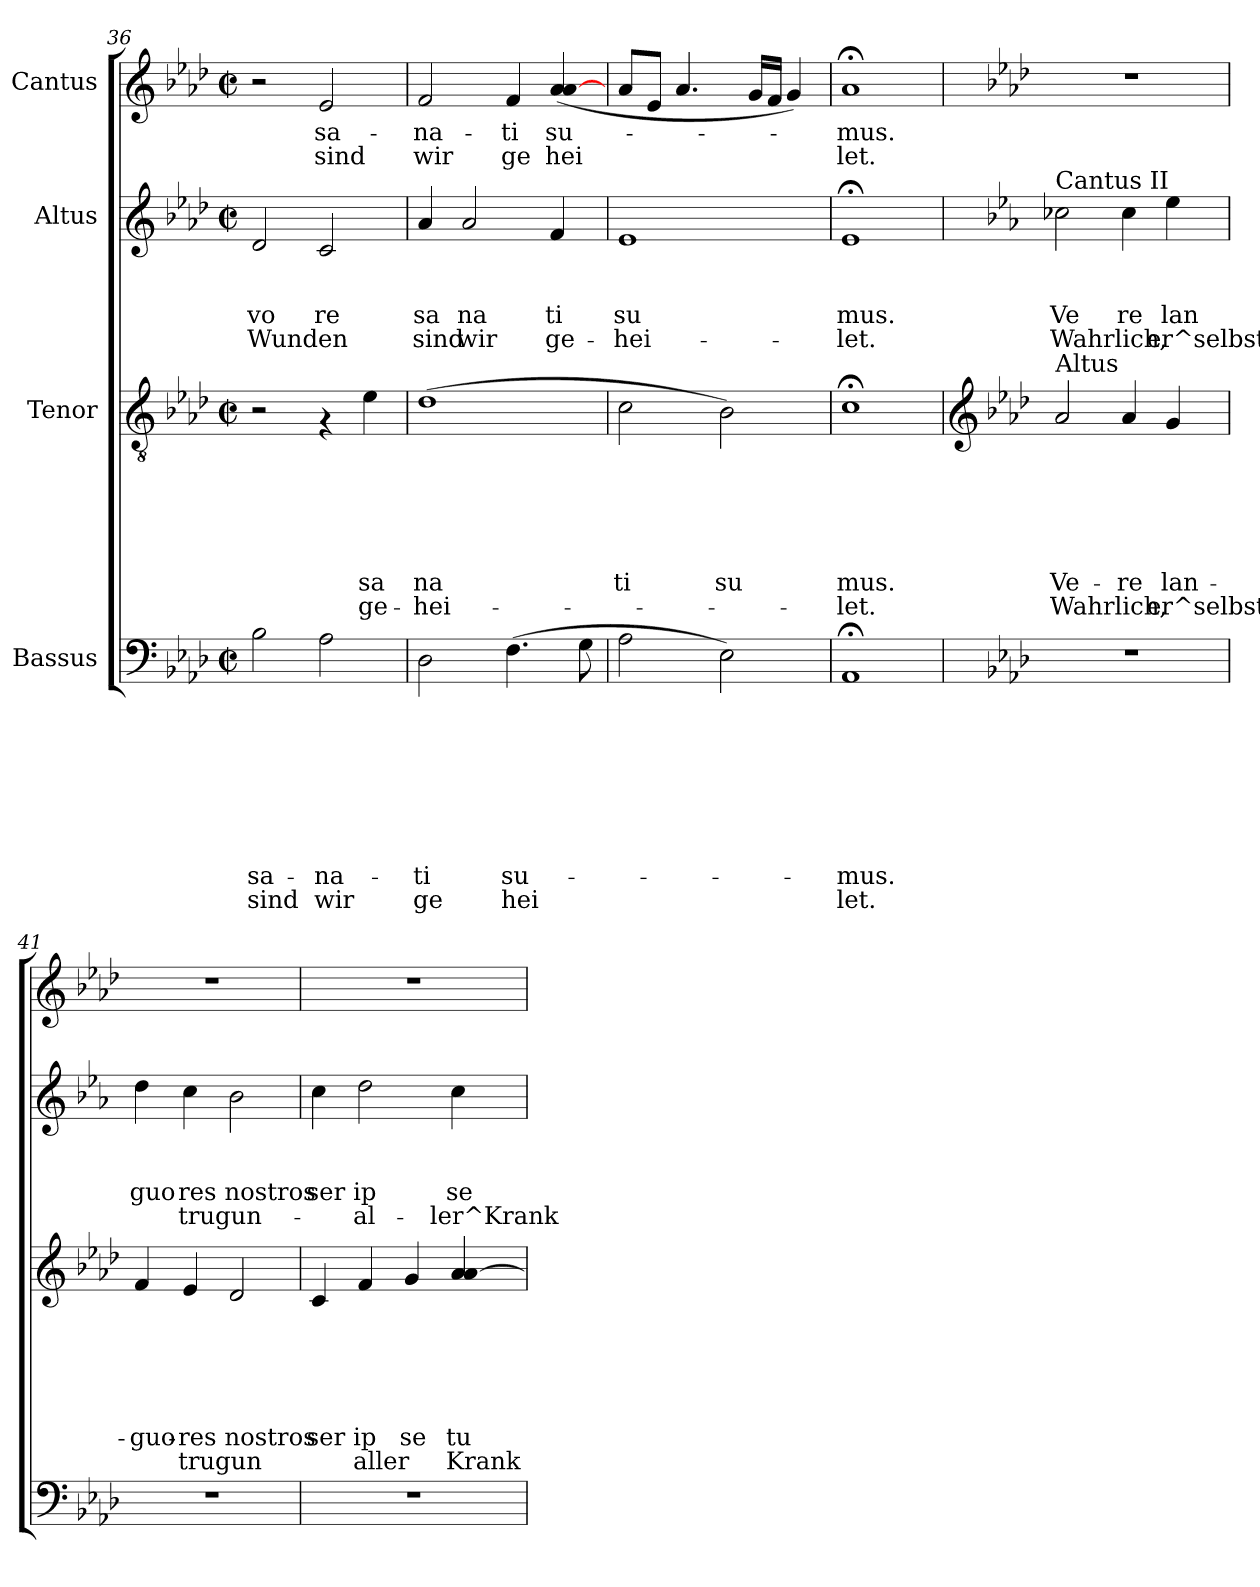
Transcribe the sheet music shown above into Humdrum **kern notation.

**kern	**text	**text	**text	**text	**text	**text	**text	**text	**text	**kern	**text	**text	**text	**text	**text	**text	**text	**kern	**text	**text	**text	**text	**kern	**text	**text
*part4	*part4	*part4	*part4	*part4	*part4	*part4	*part4	*part4	*part4	*part3	*part3	*part3	*part3	*part3	*part3	*part3	*part3	*part2	*part2	*part2	*part2	*part2	*part1	*part1	*part1
*staff4	*staff4	*staff4	*staff4	*staff4	*staff4	*staff4	*staff4	*staff4	*staff4	*staff3	*staff3	*staff3	*staff3	*staff3	*staff3	*staff3	*staff3	*staff2	*staff2	*staff2	*staff2	*staff2	*staff1	*staff1	*staff1
*I"Bassus	*	*	*	*	*	*	*	*	*	*I"Tenor	*	*	*	*	*	*	*	*I"Altus	*	*	*	*	*I"Cantus	*	*
*clefF4	*	*	*	*	*	*	*	*	*	*clefGv2	*	*	*	*	*	*	*	*clefG2	*	*	*	*	*clefG2	*	*
*k[b-e-a-d-]	*	*	*	*	*	*	*	*	*	*k[b-e-a-d-]	*	*	*	*	*	*	*	*k[b-e-a-d-]	*	*	*	*	*k[b-e-a-d-]	*	*
*A-:	*	*	*	*	*	*	*	*	*	*A-:	*	*	*	*	*	*	*	*A-:	*	*	*	*	*A-:	*	*
*M2/2	*	*	*	*	*	*	*	*	*	*M2/2	*	*	*	*	*	*	*	*M2/2	*	*	*	*	*M2/2	*	*
*met(c|)	*	*	*	*	*	*	*	*	*	*met(c|)	*	*	*	*	*	*	*	*met(c|)	*	*	*	*	*met(c|)	*	*
=36	=36	=36	=36	=36	=36	=36	=36	=36	=36	=36	=36	=36	=36	=36	=36	=36	=36	=36	=36	=36	=36	=36	=36	=36	=36
!	!	!	!	!	!	!	!	!LO:LY:b:rj	!LO:LY:b:rj	!	!	!	!	!	!	!	!	!	!	!	!LO:LY:b:rj	!LO:LY:b:rj	!	!	!
2B-\	.	.	.	.	.	.	.	sa-	sind	2r	.	.	.	.	.	.	.	2d-/	.	.	vo	Wunden	2r	.	.
!	!	!	!	!	!	!	!	!LO:LY:b:rj	!LO:LY:b:rj	!	!	!	!	!	!	!	!	!	!	!	!LO:LY:b:rj	!	!	!LO:LY:b:rj	!LO:LY:b:rj
2A-\	.	.	.	.	.	.	.	-na-	wir	4rF	.	.	.	.	.	.	.	2c/	.	.	re	.	2e-/	sa-	sind
!	!	!	!	!	!	!	!	!	!	!	!	!	!	!	!	!LO:LY:b:rj	!LO:LY:b:rj	!	!	!	!	!	!	!	!
.	.	.	.	.	.	.	.	.	.	4e-\	.	.	.	.	.	sa	ge-	.	.	.	.	.	.	.	.
=37	=37	=37	=37	=37	=37	=37	=37	=37	=37	=37	=37	=37	=37	=37	=37	=37	=37	=37	=37	=37	=37	=37	=37	=37	=37
!	!	!	!	!	!	!	!	!LO:LY:b:rj	!LO:LY:b:rj	!	!	!	!	!	!	!LO:LY:b:rj	!LO:LY:b:rj	!	!	!	!LO:LY:b:rj	!LO:LY:b:rj	!	!LO:LY:b:rj	!LO:LY:b:rj
2D-\	.	.	.	.	.	.	.	-ti	ge	(>1d-i	.	.	.	.	.	na	-hei-	4a-/	.	.	sa	sind	2f/	-na-	wir
!	!	!	!	!	!	!	!	!	!	!	!	!	!	!	!	!	!	!	!	!	!LO:LY:b:rj	!LO:LY:b:rj	!	!	!
.	.	.	.	.	.	.	.	.	.	.	.	.	.	.	.	.	.	2a-/	.	.	na	wir	.	.	.
!	!	!	!	!	!	!	!	!LO:LY:b:rj	!LO:LY:b:rj	!	!	!	!	!	!	!	!	!	!	!	!	!	!	!LO:LY:b:rj	!LO:LY:b:rj
(>4.F\	.	.	.	.	.	.	.	su-	hei	.	.	.	.	.	.	.	.	.	.	.	.	.	4f/	-ti	ge
!	!	!	!	!	!	!	!	!	!	!	!	!	!	!	!	!	!	!	!	!	!LO:LY:b:rj	!LO:LY:b:rj	!	!LO:LY:b:rj	!LO:LY:b:rj
.	.	.	.	.	.	.	.	.	.	.	.	.	.	.	.	.	.	4f/	.	.	ti	ge-	(<4a-/ [<4a-/	su-	hei
8G\	.	.	.	.	.	.	.	.	.	.	.	.	.	.	.	.	.	.	.	.	.	.	.	.	.
=38	=38	=38	=38	=38	=38	=38	=38	=38	=38	=38	=38	=38	=38	=38	=38	=38	=38	=38	=38	=38	=38	=38	=38	=38	=38
!	!	!	!	!	!	!	!	!	!	!	!	!	!	!	!	!LO:LY:b:rj	!	!	!	!	!LO:LY:b:rj	!LO:LY:b:rj	!	!	!
2A-\	.	.	.	.	.	.	.	.	.	2c\	.	.	.	.	.	ti	.	1e-	.	.	su	-hei-	8a-/L	.	.
.	.	.	.	.	.	.	.	.	.	.	.	.	.	.	.	.	.	.	.	.	.	.	8e-/J	.	.
.	.	.	.	.	.	.	.	.	.	.	.	.	.	.	.	.	.	.	.	.	.	.	4.a-/	.	.
!	!	!	!	!	!	!	!	!	!	!	!	!	!	!	!	!LO:LY:b:rj	!	!	!	!	!	!	!	!	!
2E-\)	.	.	.	.	.	.	.	.	.	2B-\)	.	.	.	.	.	su	.	.	.	.	.	.	.	.	.
.	.	.	.	.	.	.	.	.	.	.	.	.	.	.	.	.	.	.	.	.	.	.	16g/LL	.	.
.	.	.	.	.	.	.	.	.	.	.	.	.	.	.	.	.	.	.	.	.	.	.	16f/JJ	.	.
.	.	.	.	.	.	.	.	.	.	.	.	.	.	.	.	.	.	.	.	.	.	.	4g/)	.	.
=39	=39	=39	=39	=39	=39	=39	=39	=39	=39	=39	=39	=39	=39	=39	=39	=39	=39	=39	=39	=39	=39	=39	=39	=39	=39
!	!	!	!	!	!	!	!	!LO:LY:b:rj	!LO:LY:b:rj	!	!	!	!	!	!	!LO:LY:b:rj	!LO:LY:b:rj	!	!	!	!LO:LY:b:rj	!LO:LY:b:rj	!	!LO:LY:b:rj	!LO:LY:b:rj
1AA-;	.	.	.	.	.	.	.	-mus.	let.	1c;<	.	.	.	.	.	mus.	-let.	1e-;	.	.	mus.	-let.	1a-;	-mus.	let.
!!LO:PB:g=z
=40!	=40!	=40!	=40!	=40!	=40!	=40!	=40!	=40!	=40!	=40!	=40!	=40!	=40!	=40!	=40!	=40!	=40!	=40!	=40!	=40!	=40!	=40!	=40!	=40!	=40!
*	*	*	*	*	*	*	*	*	*	*clefG2	*	*	*	*	*	*	*	*	*	*	*	*	*	*	*
*	*	*	*	*	*	*	*	*	*	*	*	*	*	*	*	*	*	*k[b-e-a-]	*	*	*	*	*	*	*
*	*	*	*	*	*	*	*	*	*	*	*	*	*	*	*	*	*	*E-:	*	*	*	*	*	*	*
!	!	!	!	!	!	!	!	!	!	!	!	!	!	!	!	!	!	!LO:TX:a:t=Cantus II	!	!	!	!	!	!	!
!	!	!	!	!	!	!	!	!	!	!LO:TX:a:t=Altus	!	!	!	!	!	!	!	!	!	!	!	!	!	!	!
!	!	!	!	!	!	!	!	!	!	!	!	!	!	!	!	!LO:LY:b:rj	!LO:LY:b:rj	!	!	!	!LO:LY:b:rj	!LO:LY:b:rj	!	!	!
1r	.	.	.	.	.	.	.	.	.	2a-/	.	.	.	.	.	Ve-	Wahrlich,	2cc-X\	.	.	Ve	Wahrlich,	1r	.	.
!	!	!	!	!	!	!	!	!	!	!	!	!	!	!	!	!LO:LY:b:rj	!	!	!	!	!LO:LY:b:rj	!	!	!	!
.	.	.	.	.	.	.	.	.	.	4a-/	.	.	.	.	.	-re	.	4cc-\	.	.	re	.	.	.	.
!	!	!	!	!	!	!	!	!	!	!	!	!	!	!	!	!LO:LY:b:rj	!LO:LY:b:rj	!	!	!	!LO:LY:b:rj	!LO:LY:b:rj	!	!	!
.	.	.	.	.	.	.	.	.	.	4g/	.	.	.	.	.	lan-	er^selbst	4ee-\	.	.	lan	er^selbst	.	.	.
=41	=41	=41	=41	=41	=41	=41	=41	=41	=41	=41	=41	=41	=41	=41	=41	=41	=41	=41	=41	=41	=41	=41	=41	=41	=41
!	!	!	!	!	!	!	!	!	!	!	!	!	!	!	!	!LO:LY:b:rj	!	!	!	!	!LO:LY:b:rj	!	!	!	!
1r	.	.	.	.	.	.	.	.	.	4f/	.	.	.	.	.	-guo-	.	4dd\	.	.	guo	.	1r	.	.
!	!	!	!	!	!	!	!	!	!	!	!	!	!	!	!	!LO:LY:b:rj	!LO:LY:b:rj	!	!	!	!LO:LY:b:rj	!LO:LY:b:rj	!	!	!
.	.	.	.	.	.	.	.	.	.	4e-/	.	.	.	.	.	-res	trugun	4cc\	.	.	res	trugun-	.	.	.
!	!	!	!	!	!	!	!	!	!	!	!	!	!	!	!	!LO:LY:b:rj	!	!	!	!	!LO:LY:b:rj	!	!	!	!
.	.	.	.	.	.	.	.	.	.	2d-/	.	.	.	.	.	nostros	.	2b-\	.	.	nostros	.	.	.	.
=42	=42	=42	=42	=42	=42	=42	=42	=42	=42	=42	=42	=42	=42	=42	=42	=42	=42	=42	=42	=42	=42	=42	=42	=42	=42
!	!	!	!	!	!	!	!	!	!	!	!	!	!	!	!	!LO:LY:b:rj	!	!	!	!	!LO:LY:b:rj	!	!	!	!
1r	.	.	.	.	.	.	.	.	.	4c/	.	.	.	.	.	ser	.	4cc\	.	.	ser	.	1r	.	.
!	!	!	!	!	!	!	!	!	!	!	!	!	!	!	!	!LO:LY:b:rj	!LO:LY:b:rj	!	!	!	!LO:LY:b:rj	!LO:LY:b:rj	!	!	!
.	.	.	.	.	.	.	.	.	.	4f/	.	.	.	.	.	ip	aller	2dd\	.	.	ip	-al-	.	.	.
!	!	!	!	!	!	!	!	!	!	!	!	!	!	!	!	!LO:LY:b:rj	!	!	!	!	!	!	!	!	!
.	.	.	.	.	.	.	.	.	.	4g/	.	.	.	.	.	se	.	.	.	.	.	.	.	.	.
!	!	!	!	!	!	!	!	!	!	!	!	!	!	!	!	!LO:LY:b:rj	!LO:LY:b:rj	!	!	!	!LO:LY:b:rj	!LO:LY:b:rj	!	!	!
.	.	.	.	.	.	.	.	.	.	4a-/ [<4a-/	.	.	.	.	.	tu-	Krank	4cc\	.	.	se	-ler^Krank-	.	.	.
=	=	=	=	=	=	=	=	=	=	=	=	=	=	=	=	=	=	=	=	=	=	=	=	=	=
*-	*-	*-	*-	*-	*-	*-	*-	*-	*-	*-	*-	*-	*-	*-	*-	*-	*-	*-	*-	*-	*-	*-	*-	*-	*-
